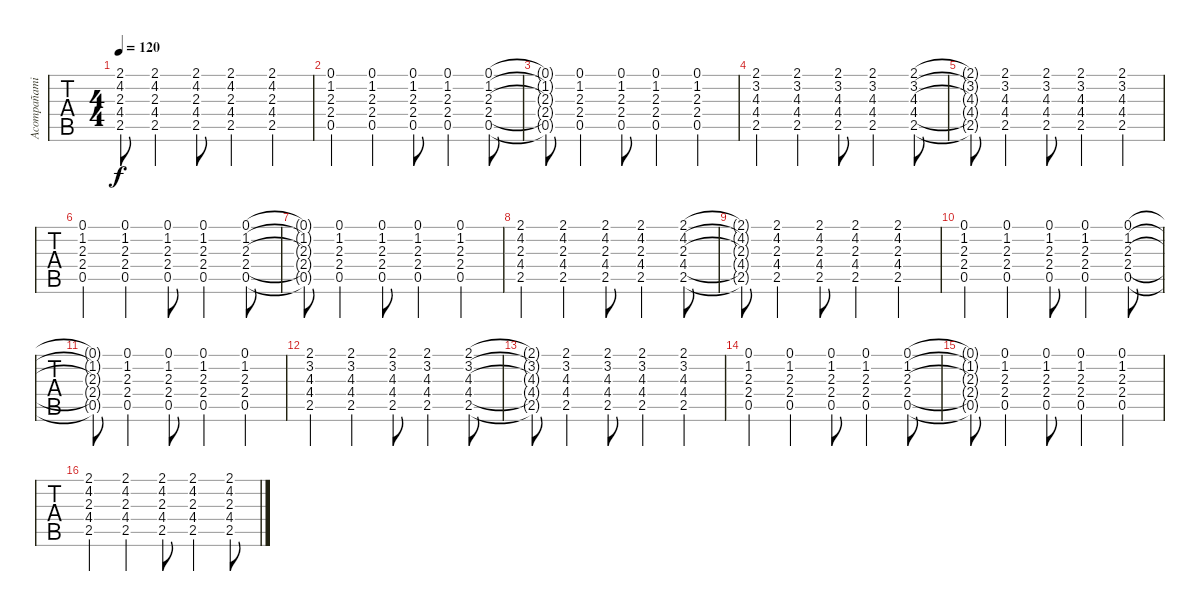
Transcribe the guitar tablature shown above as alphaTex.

\track ("Acompañamiento" "Acompañami") {instrument acousticguitarnylon}
\staff {tabs}
\tuning (E4 B3 G3 D3 A2 E2) {hide}
\ts (4 4)
\tempo 120
\clef g2
\ks c
(2.1{t} 4.2{t} 2.3{t} 4.4{t} 2.5{t}).8{dy f} (2.1 4.2 2.3 4.4 2.5).4 (2.1 4.2 2.3 4.4 2.5).8 (2.1 4.2 2.3 4.4 2.5).4 (2.1 4.2 2.3 4.4 2.5).4 |
(0.1 1.2 2.3 2.4 0.5).4 (0.1 1.2 2.3 2.4 0.5).4 (0.1 1.2 2.3 2.4 0.5).8 (0.1 1.2 2.3 2.4 0.5).4 (0.1 1.2 2.3 2.4 0.5).8 |
(0.1{t} 1.2{t} 2.3{t} 2.4{t} 0.5{t}).8 (0.1 1.2 2.3 2.4 0.5).4 (0.1 1.2 2.3 2.4 0.5).8 (0.1 1.2 2.3 2.4 0.5).4 (0.1 1.2 2.3 2.4 0.5).4 |
(2.1 3.2 4.3 4.4 2.5).4 (2.1 3.2 4.3 4.4 2.5).4 (2.1 3.2 4.3 4.4 2.5).8 (2.1 3.2 4.3 4.4 2.5).4 (2.1 3.2 4.3 4.4 2.5).8 |
(2.1{t} 3.2{t} 4.3{t} 4.4{t} 2.5{t}).8 (2.1 3.2 4.3 4.4 2.5).4 (2.1 3.2 4.3 4.4 2.5).8 (2.1 3.2 4.3 4.4 2.5).4 (2.1 3.2 4.3 4.4 2.5).4 |
(0.1 1.2 2.3 2.4 0.5).4 (0.1 1.2 2.3 2.4 0.5).4 (0.1 1.2 2.3 2.4 0.5).8 (0.1 1.2 2.3 2.4 0.5).4 (0.1 1.2 2.3 2.4 0.5).8 |
(0.1{t} 1.2{t} 2.3{t} 2.4{t} 0.5{t}).8 (0.1 1.2 2.3 2.4 0.5).4 (0.1 1.2 2.3 2.4 0.5).8 (0.1 1.2 2.3 2.4 0.5).4 (0.1 1.2 2.3 2.4 0.5).4 |
(2.1 4.2 2.3 4.4 2.5).4 (2.1 4.2 2.3 4.4 2.5).4 (2.1 4.2 2.3 4.4 2.5).8 (2.1 4.2 2.3 4.4 2.5).4 (2.1 4.2 2.3 4.4 2.5).8 |
(2.1{t} 4.2{t} 2.3{t} 4.4{t} 2.5{t}).8 (2.1 4.2 2.3 4.4 2.5).4 (2.1 4.2 2.3 4.4 2.5).8 (2.1 4.2 2.3 4.4 2.5).4 (2.1 4.2 2.3 4.4 2.5).4 |
(0.1 1.2 2.3 2.4 0.5).4 (0.1 1.2 2.3 2.4 0.5).4 (0.1 1.2 2.3 2.4 0.5).8 (0.1 1.2 2.3 2.4 0.5).4 (0.1 1.2 2.3 2.4 0.5).8 |
(0.1{t} 1.2{t} 2.3{t} 2.4{t} 0.5{t}).8 (0.1 1.2 2.3 2.4 0.5).4 (0.1 1.2 2.3 2.4 0.5).8 (0.1 1.2 2.3 2.4 0.5).4 (0.1 1.2 2.3 2.4 0.5).4 |
(2.1 3.2 4.3 4.4 2.5).4 (2.1 3.2 4.3 4.4 2.5).4 (2.1 3.2 4.3 4.4 2.5).8 (2.1 3.2 4.3 4.4 2.5).4 (2.1 3.2 4.3 4.4 2.5).8 |
(2.1{t} 3.2{t} 4.3{t} 4.4{t} 2.5{t}).8 (2.1 3.2 4.3 4.4 2.5).4 (2.1 3.2 4.3 4.4 2.5).8 (2.1 3.2 4.3 4.4 2.5).4 (2.1 3.2 4.3 4.4 2.5).4 |
(0.1 1.2 2.3 2.4 0.5).4 (0.1 1.2 2.3 2.4 0.5).4 (0.1 1.2 2.3 2.4 0.5).8 (0.1 1.2 2.3 2.4 0.5).4 (0.1 1.2 2.3 2.4 0.5).8 |
(0.1{t} 1.2{t} 2.3{t} 2.4{t} 0.5{t}).8 (0.1 1.2 2.3 2.4 0.5).4 (0.1 1.2 2.3 2.4 0.5).8 (0.1 1.2 2.3 2.4 0.5).4 (0.1 1.2 2.3 2.4 0.5).4 |
(2.1 4.2 2.3 4.4 2.5).4 (2.1 4.2 2.3 4.4 2.5).4 (2.1 4.2 2.3 4.4 2.5).8 (2.1 4.2 2.3 4.4 2.5).4 (2.1 4.2 2.3 4.4 2.5).8
